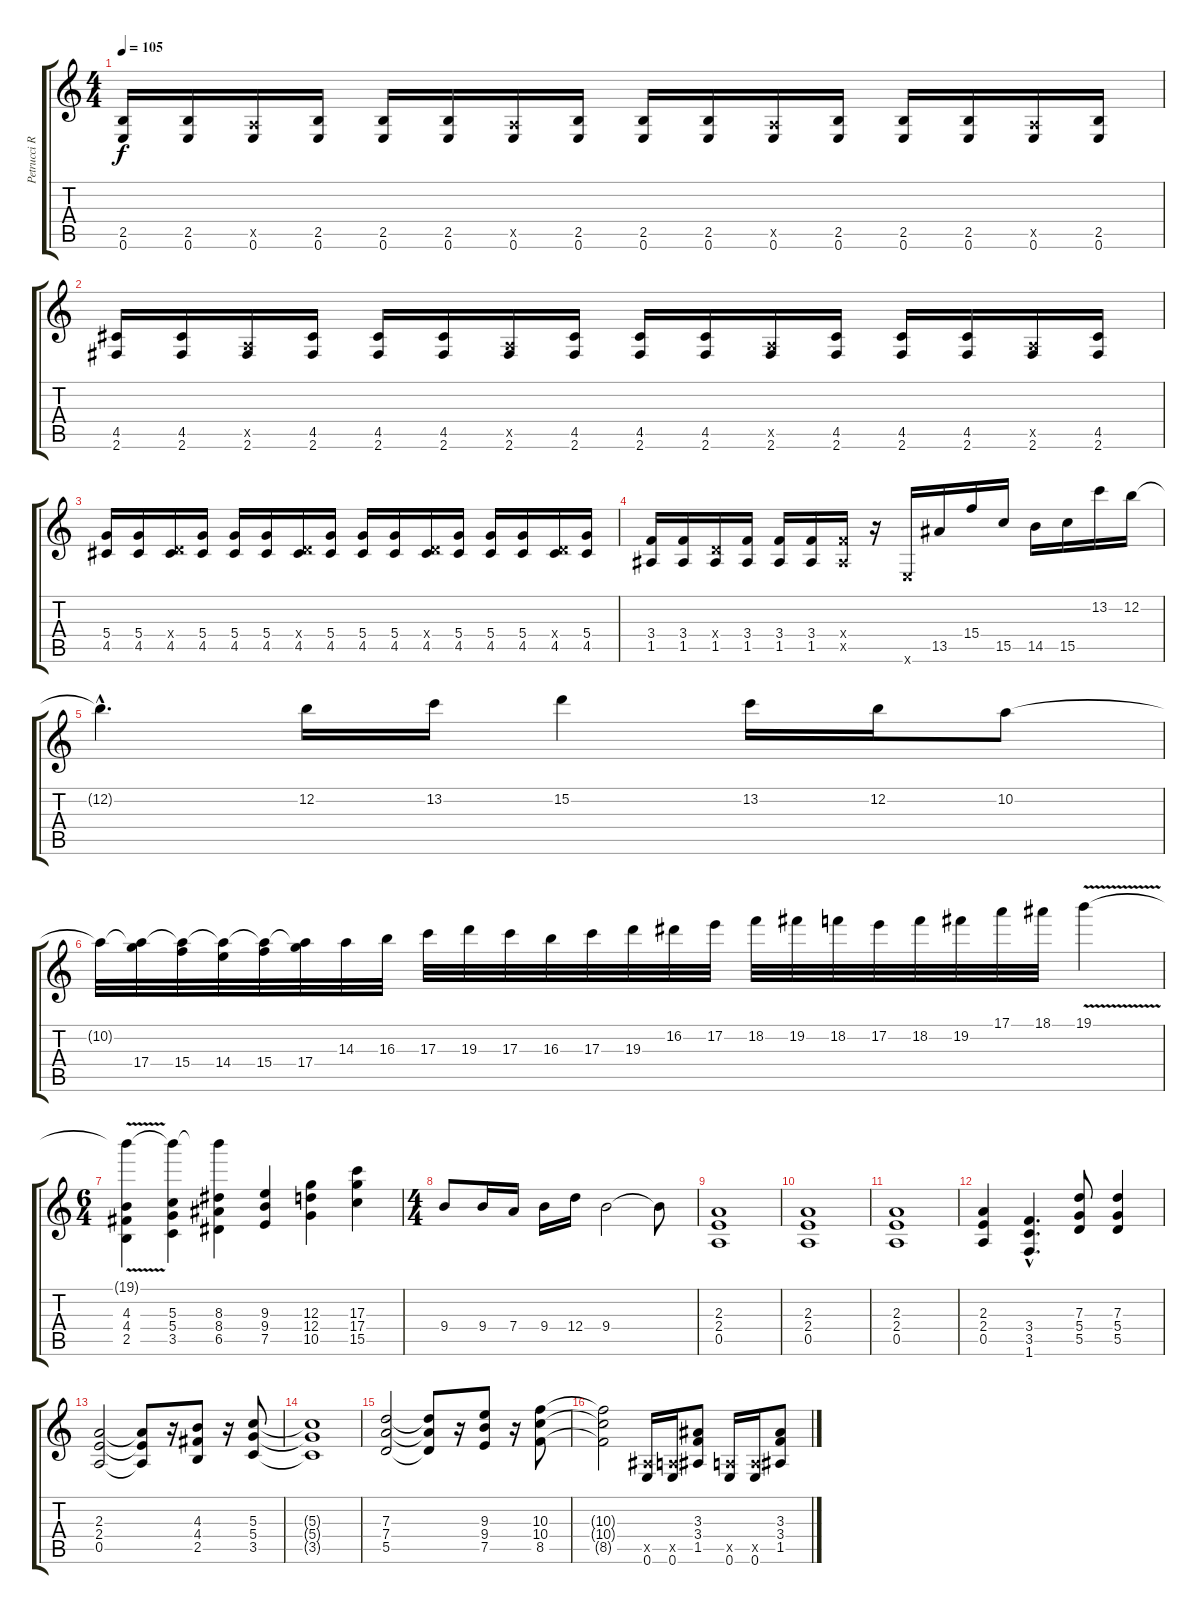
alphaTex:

\track ("Petrucci Rythm" "Petrucci R") {instrument distortionguitar}
\staff {score tabs}
\tuning (E4 B3 G3 D3 A2 E2) {hide}
\ts (4 4)
\tempo 105
\clef g2
\ks c
(2.5 0.6).16{dy f} (2.5 0.6).16 (0.5{x} 0.6).16 (2.5 0.6).16 (2.5 0.6).16 (2.5 0.6).16 (0.5{x} 0.6).16 (2.5 0.6).16 (2.5 0.6).16 (2.5 0.6).16 (0.5{x} 0.6).16 (2.5 0.6).16 (2.5 0.6).16 (2.5 0.6).16 (0.5{x} 0.6).16 (2.5 0.6).16 |
(4.5 2.6).16 (4.5 2.6).16 (0.5{x} 2.6).16 (4.5 2.6).16 (4.5 2.6).16 (4.5 2.6).16 (0.5{x} 2.6).16 (4.5 2.6).16 (4.5 2.6).16 (4.5 2.6).16 (0.5{x} 2.6).16 (4.5 2.6).16 (4.5 2.6).16 (4.5 2.6).16 (0.5{x} 2.6).16 (4.5 2.6).16 |
(5.4 4.5).16 (5.4 4.5).16 (0.4{x} 4.5).16 (5.4 4.5).16 (5.4 4.5).16 (5.4 4.5).16 (0.4{x} 4.5).16 (5.4 4.5).16 (5.4 4.5).16 (5.4 4.5).16 (0.4{x} 4.5).16 (5.4 4.5).16 (5.4 4.5).16 (5.4 4.5).16 (0.4{x} 4.5).16 (5.4 4.5).16 |
(3.4 1.5).16 (3.4 1.5).16 (0.4{x} 1.5).16 (3.4 1.5).16 (3.4 1.5).16 (3.4 1.5).16 (3.4{x} 1.5{x}).16 r.16 0.6{x}.16 13.5.16 15.4.16 15.5.16 14.5.16 15.5.16 13.2.16 12.2.16 |
12.2{hac t}.4{d} 12.2.16 13.2.16 15.2.4 13.2.16 12.2.16 10.2.8 |
10.2{t}.32 (10.2{t} 17.4).32 (10.2{t} 15.4).32 (10.2{t} 14.4).32 (10.2{t} 15.4).32 (10.2{t} 17.4).32 14.3.32 16.3.32 17.3.32 19.3.32 17.3.32 16.3.32 17.3.32 19.3.32 16.2.32 17.2.32 18.2.32 19.2.32 18.2.32 17.2.32 18.2.32 19.2.32 17.1.32 18.1.32 19.1{v}.4 |
\ts (6 4)
(19.1{t} 4.3 4.4 2.5).4 (19.1{t} 5.3 5.4 3.5).4 (19.1{t} 8.3 8.4 6.5).4 (9.3 9.4 7.5).4 (12.3 12.4 10.5).4 (17.3 17.4 15.5).4 |
\ts (4 4)
9.4.8 9.4.16 7.4.16 9.4.16 12.4.16 9.4.2 9.4{t}.8 |
(2.3 2.4 0.5).1 |
(2.3 2.4 0.5).1 |
(2.3 2.4 0.5).1 |
(2.3 2.4 0.5).4 (3.4{hac} 3.5{hac} 1.6{hac}).4{d} (7.3 5.4 5.5).8 (7.3 5.4 5.5).4 |
(2.3 2.4 0.5).2 (2.3{t} 2.4{t} 0.5{t}).8 r.16 (4.3 4.4 2.5).8 r.16 (5.3 5.4 3.5).8 |
(5.3{t} 5.4{t} 3.5{t}).1 |
(7.3 7.4 5.5).2 (7.3{t} 7.4{t} 5.5{t}).8 r.16 (9.3 9.4 7.5).8 r.16 (10.3 10.4 8.5).8 |
(10.3{t} 10.4{t} 8.5{t}).2 (1.5{x} 0.6).16 (0.5{x} 0.6).16 (3.3 3.4 1.5).8 (0.5{x} 0.6).16 (0.5{x} 0.6).16 (3.3 3.4 1.5).8
